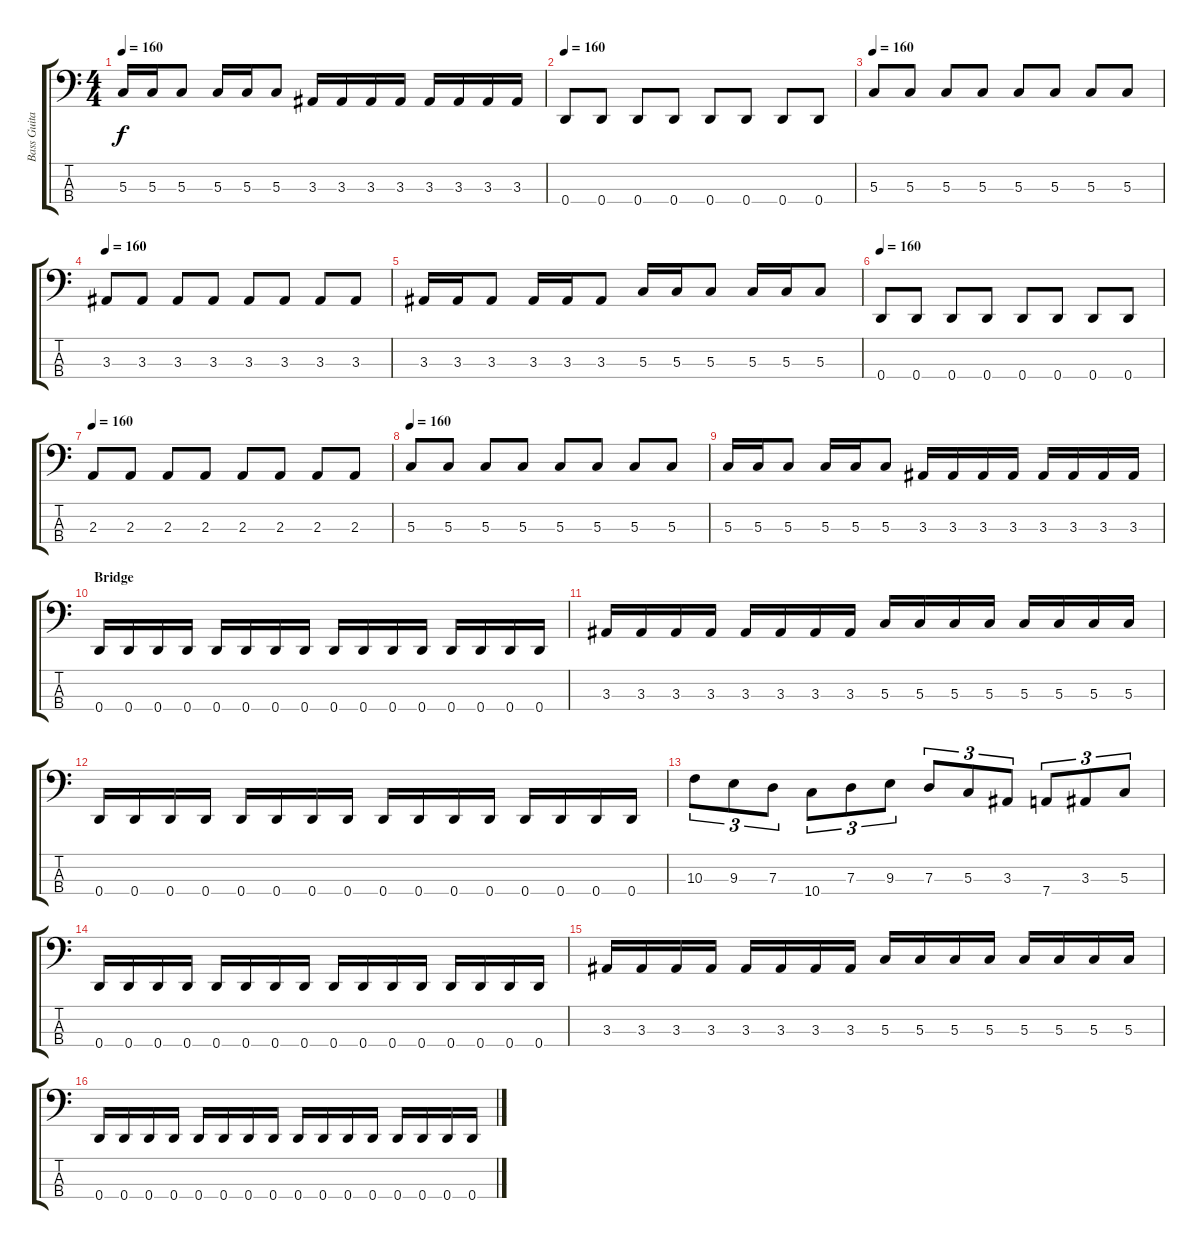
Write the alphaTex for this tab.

\track ("Bass Guitar" "Bass Guita") {instrument electricbasspick}
\staff {score tabs}
\tuning (F2 C2 G1 D1) {hide}
\ts (4 4)
\tempo 160
\clef f4
\ks c
5.3.16{dy f} 5.3.16 5.3.8 5.3.16 5.3.16 5.3.8 3.3.16 3.3.16 3.3.16 3.3.16 3.3.16 3.3.16 3.3.16 3.3.16 |
\tempo 160
0.4.8 0.4.8 0.4.8 0.4.8 0.4.8 0.4.8 0.4.8 0.4.8 |
\tempo 160
5.3.8 5.3.8 5.3.8 5.3.8 5.3.8 5.3.8 5.3.8 5.3.8 |
\tempo 160
3.3.8 3.3.8 3.3.8 3.3.8 3.3.8 3.3.8 3.3.8 3.3.8 |
3.3.16 3.3.16 3.3.8 3.3.16 3.3.16 3.3.8 5.3.16 5.3.16 5.3.8 5.3.16 5.3.16 5.3.8 |
\tempo 160
0.4.8 0.4.8 0.4.8 0.4.8 0.4.8 0.4.8 0.4.8 0.4.8 |
\tempo 160
2.3.8 2.3.8 2.3.8 2.3.8 2.3.8 2.3.8 2.3.8 2.3.8 |
\tempo 160
5.3.8 5.3.8 5.3.8 5.3.8 5.3.8 5.3.8 5.3.8 5.3.8 |
5.3.16 5.3.16 5.3.8 5.3.16 5.3.16 5.3.8 3.3.16 3.3.16 3.3.16 3.3.16 3.3.16 3.3.16 3.3.16 3.3.16 |
\section ("" "Bridge")
0.4.16 0.4.16 0.4.16 0.4.16 0.4.16 0.4.16 0.4.16 0.4.16 0.4.16 0.4.16 0.4.16 0.4.16 0.4.16 0.4.16 0.4.16 0.4.16 |
3.3.16 3.3.16 3.3.16 3.3.16 3.3.16 3.3.16 3.3.16 3.3.16 5.3.16 5.3.16 5.3.16 5.3.16 5.3.16 5.3.16 5.3.16 5.3.16 |
0.4.16 0.4.16 0.4.16 0.4.16 0.4.16 0.4.16 0.4.16 0.4.16 0.4.16 0.4.16 0.4.16 0.4.16 0.4.16 0.4.16 0.4.16 0.4.16 |
10.3.8{tu (3 2)} 9.3.8{tu (3 2)} 7.3.8{tu (3 2)} 10.4.8{tu (3 2)} 7.3.8{tu (3 2)} 9.3.8{tu (3 2)} 7.3.8{tu (3 2)} 5.3.8{tu (3 2)} 3.3.8{tu (3 2)} 7.4.8{tu (3 2)} 3.3.8{tu (3 2)} 5.3.8{tu (3 2)} |
0.4.16 0.4.16 0.4.16 0.4.16 0.4.16 0.4.16 0.4.16 0.4.16 0.4.16 0.4.16 0.4.16 0.4.16 0.4.16 0.4.16 0.4.16 0.4.16 |
3.3.16 3.3.16 3.3.16 3.3.16 3.3.16 3.3.16 3.3.16 3.3.16 5.3.16 5.3.16 5.3.16 5.3.16 5.3.16 5.3.16 5.3.16 5.3.16 |
0.4.16 0.4.16 0.4.16 0.4.16 0.4.16 0.4.16 0.4.16 0.4.16 0.4.16 0.4.16 0.4.16 0.4.16 0.4.16 0.4.16 0.4.16 0.4.16
